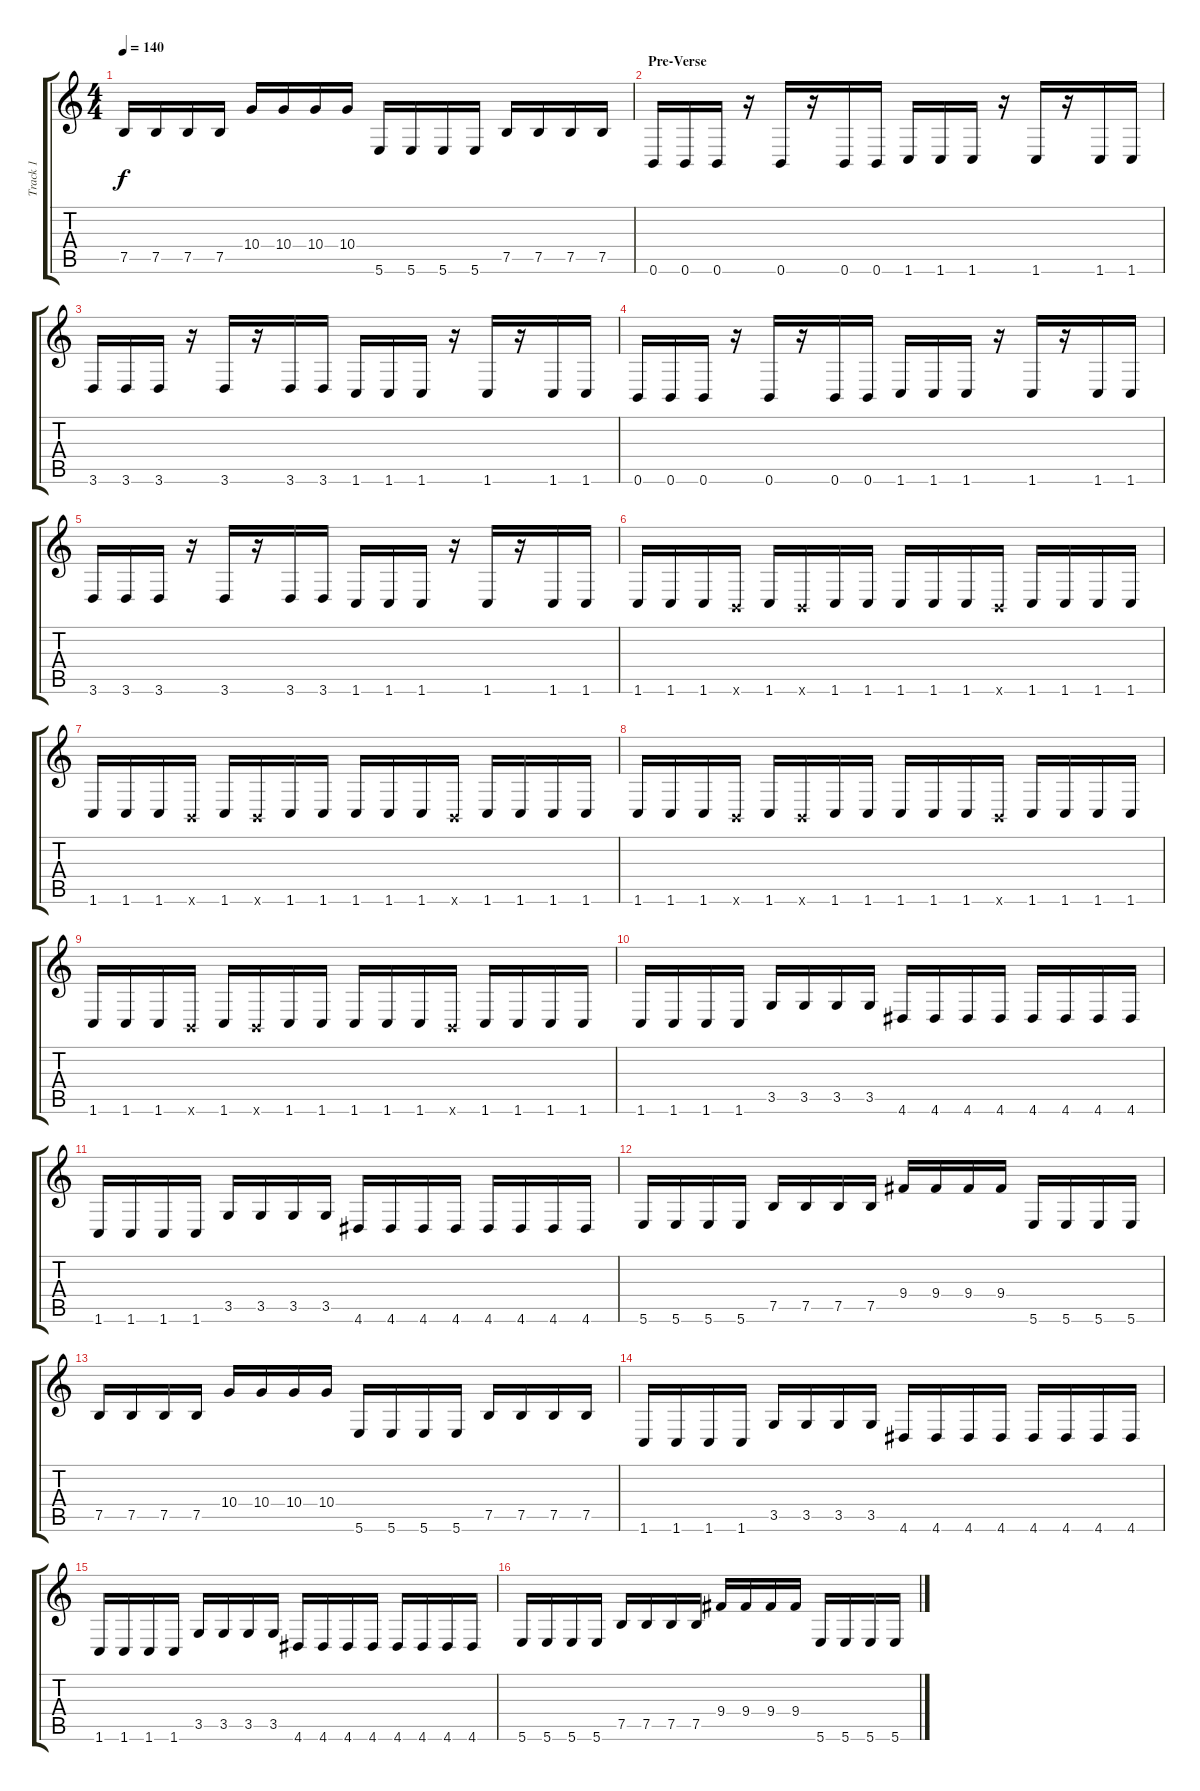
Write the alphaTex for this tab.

\track ("Track 1" "Track 1") {instrument distortionguitar}
\staff {score tabs}
\tuning (B3 Gb3 D3 A2 E2 B1) {hide}
\ts (4 4)
\tempo 140
\clef g2
\ks c
7.5.16{dy f} 7.5.16 7.5.16 7.5.16 10.4.16 10.4.16 10.4.16 10.4.16 5.6.16 5.6.16 5.6.16 5.6.16 7.5.16 7.5.16 7.5.16 7.5.16 |
\section ("" "Pre-Verse")
0.6.16 0.6.16 0.6.16 r.16 0.6.16 r.16 0.6.16 0.6.16 1.6.16 1.6.16 1.6.16 r.16 1.6.16 r.16 1.6.16 1.6.16 |
3.6.16 3.6.16 3.6.16 r.16 3.6.16 r.16 3.6.16 3.6.16 1.6.16 1.6.16 1.6.16 r.16 1.6.16 r.16 1.6.16 1.6.16 |
0.6.16 0.6.16 0.6.16 r.16 0.6.16 r.16 0.6.16 0.6.16 1.6.16 1.6.16 1.6.16 r.16 1.6.16 r.16 1.6.16 1.6.16 |
3.6.16 3.6.16 3.6.16 r.16 3.6.16 r.16 3.6.16 3.6.16 1.6.16 1.6.16 1.6.16 r.16 1.6.16 r.16 1.6.16 1.6.16 |
1.6.16 1.6.16 1.6.16 0.6{x}.16 1.6.16 0.6{x}.16 1.6.16 1.6.16 1.6.16 1.6.16 1.6.16 0.6{x}.16 1.6.16 1.6.16 1.6.16 1.6.16 |
1.6.16 1.6.16 1.6.16 0.6{x}.16 1.6.16 0.6{x}.16 1.6.16 1.6.16 1.6.16 1.6.16 1.6.16 0.6{x}.16 1.6.16 1.6.16 1.6.16 1.6.16 |
1.6.16 1.6.16 1.6.16 0.6{x}.16 1.6.16 0.6{x}.16 1.6.16 1.6.16 1.6.16 1.6.16 1.6.16 0.6{x}.16 1.6.16 1.6.16 1.6.16 1.6.16 |
1.6.16 1.6.16 1.6.16 0.6{x}.16 1.6.16 0.6{x}.16 1.6.16 1.6.16 1.6.16 1.6.16 1.6.16 0.6{x}.16 1.6.16 1.6.16 1.6.16 1.6.16 |
1.6.16 1.6.16 1.6.16 1.6.16 3.5.16 3.5.16 3.5.16 3.5.16 4.6.16 4.6.16 4.6.16 4.6.16 4.6.16 4.6.16 4.6.16 4.6.16 |
1.6.16 1.6.16 1.6.16 1.6.16 3.5.16 3.5.16 3.5.16 3.5.16 4.6.16 4.6.16 4.6.16 4.6.16 4.6.16 4.6.16 4.6.16 4.6.16 |
5.6.16 5.6.16 5.6.16 5.6.16 7.5.16 7.5.16 7.5.16 7.5.16 9.4.16 9.4.16 9.4.16 9.4.16 5.6.16 5.6.16 5.6.16 5.6.16 |
7.5.16 7.5.16 7.5.16 7.5.16 10.4.16 10.4.16 10.4.16 10.4.16 5.6.16 5.6.16 5.6.16 5.6.16 7.5.16 7.5.16 7.5.16 7.5.16 |
1.6.16 1.6.16 1.6.16 1.6.16 3.5.16 3.5.16 3.5.16 3.5.16 4.6.16 4.6.16 4.6.16 4.6.16 4.6.16 4.6.16 4.6.16 4.6.16 |
1.6.16 1.6.16 1.6.16 1.6.16 3.5.16 3.5.16 3.5.16 3.5.16 4.6.16 4.6.16 4.6.16 4.6.16 4.6.16 4.6.16 4.6.16 4.6.16 |
5.6.16 5.6.16 5.6.16 5.6.16 7.5.16 7.5.16 7.5.16 7.5.16 9.4.16 9.4.16 9.4.16 9.4.16 5.6.16 5.6.16 5.6.16 5.6.16
